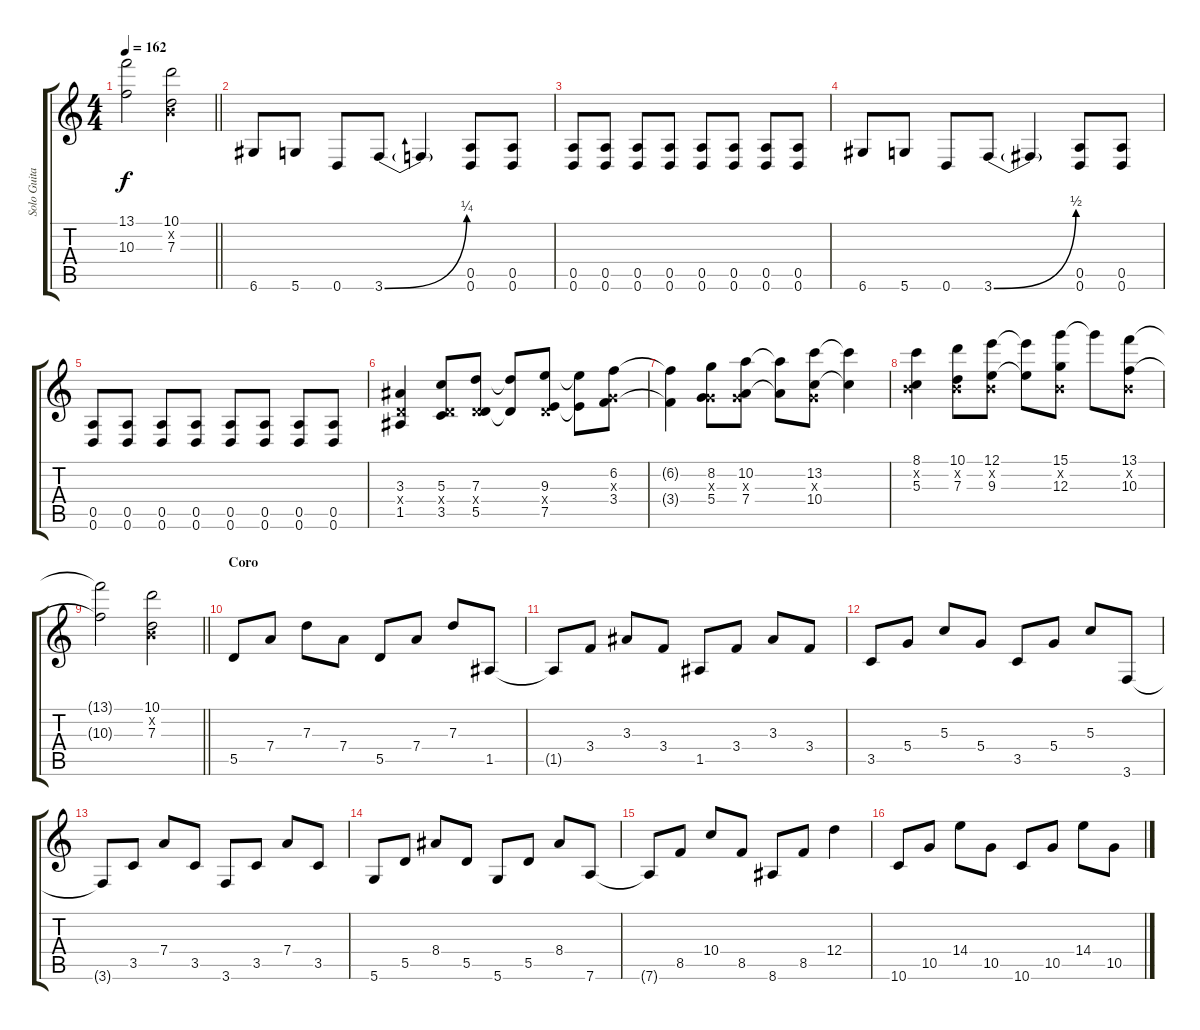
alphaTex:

\track ("Solo Guitar" "Solo Guita") {instrument distortionguitar}
\staff {score tabs}
\tuning (E4 B3 G3 D3 A2 D2) {hide}
\ts (4 4)
\tempo 162
\clef g2
\barLineRight lightlight
\ks c
(13.1{t} 10.3{t}).2{dy f} (10.1 0.2{x} 7.3).2 |
6.6.8 5.6.8 0.6.8 3.6{be (bend 0 0 60 1)}.8 3.6{t}.4 (0.5 0.6).8 (0.5 0.6).8 |
(0.5 0.6).8 (0.5 0.6).8 (0.5 0.6).8 (0.5 0.6).8 (0.5 0.6).8 (0.5 0.6).8 (0.5 0.6).8 (0.5 0.6).8 |
6.6.8 5.6.8 0.6.8 3.6{be (bend 0 0 60 2)}.8 3.6{t}.4 (0.5 0.6).8 (0.5 0.6).8 |
(0.5 0.6).8 (0.5 0.6).8 (0.5 0.6).8 (0.5 0.6).8 (0.5 0.6).8 (0.5 0.6).8 (0.5 0.6).8 (0.5 0.6).8 |
(3.3 0.4{x} 1.5).4 (5.3 0.4{x} 3.5).8 (7.3 0.4{x} 5.5).8 (7.3{t} 5.5{t}).8 (9.3 0.4{x} 7.5).8 (9.3{t} 7.5{t}).8 (6.2 0.3{x} 3.4).8 |
(6.2{t} 3.4{t}).4 (8.2 0.3{x} 5.4).8 (10.2 0.3{x} 7.4).8 (10.2{t} 7.4{t}).8 (13.2 0.3{x} 10.4).8 (13.2{t} 10.4{t}).4 |
(8.1 0.2{x} 5.3).4 (10.1 0.2{x} 7.3).8 (12.1 0.2{x} 9.3).8 (12.1{t} 9.3{t}).8 (15.1 0.2{x} 12.3).8 15.1{t}.8 (13.1 0.2{x} 10.3).8 |
\barLineRight lightlight
(13.1{t} 10.3{t}).2 (10.1 0.2{x} 7.3).2 |
\section ("" "Coro")
5.5.8 7.4.8 7.3.8 7.4.8 5.5.8 7.4.8 7.3.8 1.5.8 |
1.5{t}.8 3.4.8 3.3.8 3.4.8 1.5.8 3.4.8 3.3.8 3.4.8 |
3.5.8 5.4.8 5.3.8 5.4.8 3.5.8 5.4.8 5.3.8 3.6.8 |
3.6{t}.8 3.5.8 7.4.8 3.5.8 3.6.8 3.5.8 7.4.8 3.5.8 |
5.6.8 5.5.8 8.4.8 5.5.8 5.6.8 5.5.8 8.4.8 7.6.8 |
7.6{t}.8 8.5.8 10.4.8 8.5.8 8.6.8 8.5.8 12.4.4 |
10.6.8 10.5.8 14.4.8 10.5.8 10.6.8 10.5.8 14.4.8 10.5.8
